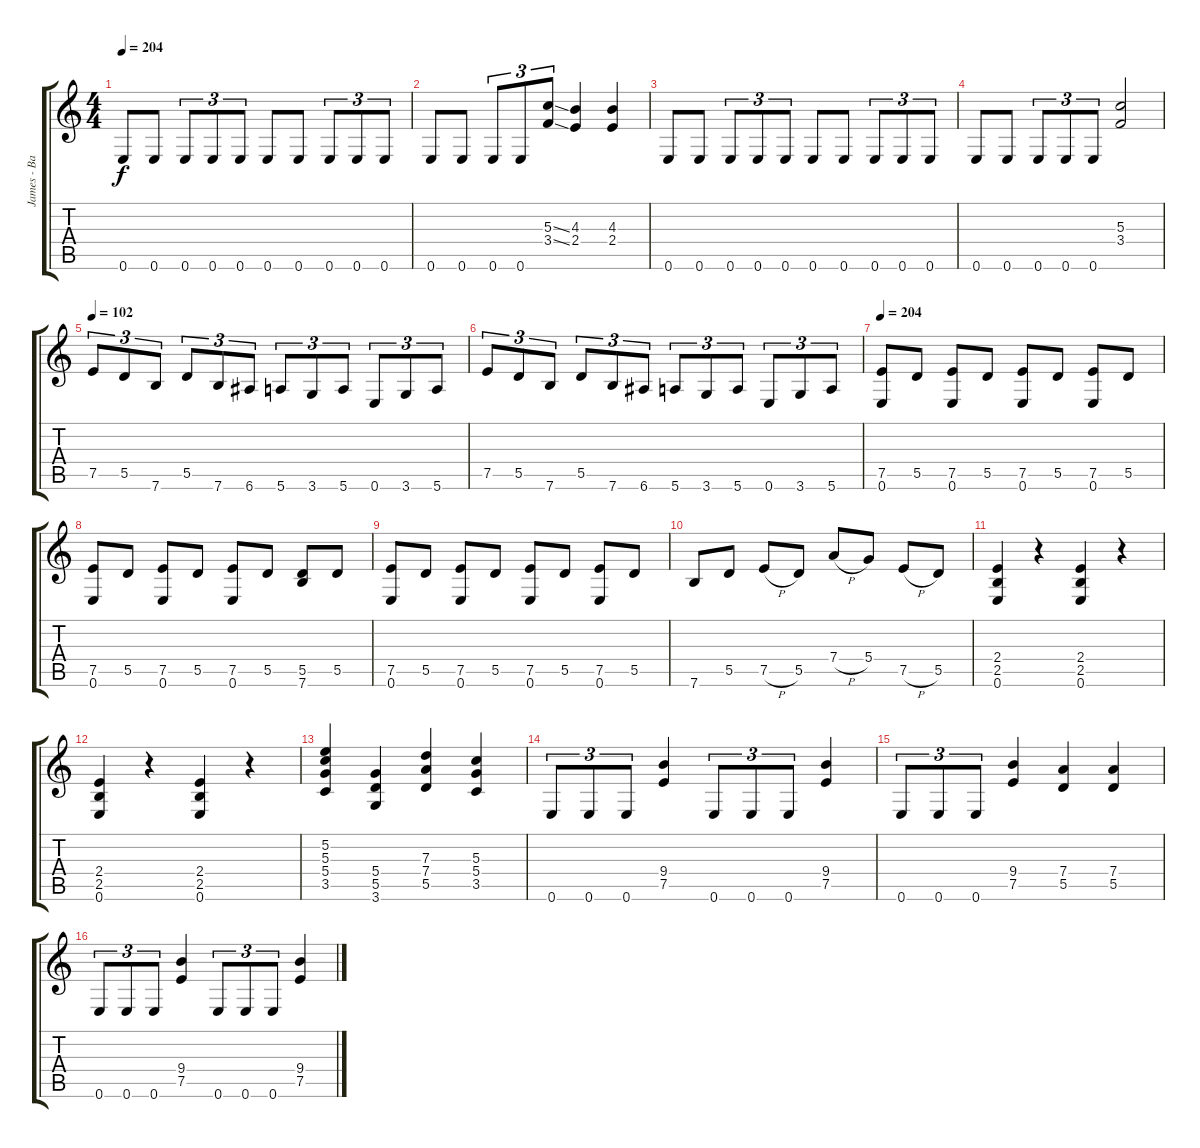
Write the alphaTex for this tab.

\track ("James - Back Guitar" "James - Ba") {instrument overdrivenguitar}
\staff {score tabs}
\tuning (E4 B3 G3 D3 A2 E2) {hide}
\ts (4 4)
\tempo 204
\clef g2
\ks c
0.6.8{dy f} 0.6.8 0.6.8{tu (3 2)} 0.6.8{tu (3 2)} 0.6.8{tu (3 2)} 0.6.8 0.6.8 0.6.8{tu (3 2)} 0.6.8{tu (3 2)} 0.6.8{tu (3 2)} |
0.6.8 0.6.8 0.6.8{tu (3 2)} 0.6.8{tu (3 2)} (5.3{ss} 3.4{ss}).8{tu (3 2)} (4.3 2.4).4 (4.3 2.4).4 |
0.6.8 0.6.8 0.6.8{tu (3 2)} 0.6.8{tu (3 2)} 0.6.8{tu (3 2)} 0.6.8 0.6.8 0.6.8{tu (3 2)} 0.6.8{tu (3 2)} 0.6.8{tu (3 2)} |
0.6.8 0.6.8 0.6.8{tu (3 2)} 0.6.8{tu (3 2)} 0.6.8{tu (3 2)} (5.3 3.4).2 |
\tempo 102
7.5.8{tu (3 2)} 5.5.8{tu (3 2)} 7.6.8{tu (3 2)} 5.5.8{tu (3 2)} 7.6.8{tu (3 2)} 6.6.8{tu (3 2)} 5.6.8{tu (3 2)} 3.6.8{tu (3 2)} 5.6.8{tu (3 2)} 0.6.8{tu (3 2)} 3.6.8{tu (3 2)} 5.6.8{tu (3 2)} |
7.5.8{tu (3 2)} 5.5.8{tu (3 2)} 7.6.8{tu (3 2)} 5.5.8{tu (3 2)} 7.6.8{tu (3 2)} 6.6.8{tu (3 2)} 5.6.8{tu (3 2)} 3.6.8{tu (3 2)} 5.6.8{tu (3 2)} 0.6.8{tu (3 2)} 3.6.8{tu (3 2)} 5.6.8{tu (3 2)} |
\tempo 204
(7.5 0.6).8 5.5.8 (7.5 0.6).8 5.5.8 (7.5 0.6).8 5.5.8 (7.5 0.6).8 5.5.8 |
(7.5 0.6).8 5.5.8 (7.5 0.6).8 5.5.8 (7.5 0.6).8 5.5.8 (5.5 7.6).8 5.5.8 |
(7.5 0.6).8 5.5.8 (7.5 0.6).8 5.5.8 (7.5 0.6).8 5.5.8 (7.5 0.6).8 5.5.8 |
7.6.8 5.5.8 7.5{h}.8 5.5.8 7.4{h}.8 5.4.8 7.5{h}.8 5.5.8 |
(2.4 2.5 0.6).4 r.4 (2.4 2.5 0.6).4 r.4 |
(2.4 2.5 0.6).4 r.4 (2.4 2.5 0.6).4 r.4 |
(5.2 5.3 5.4 3.5).4 (5.4 5.5 3.6).4 (7.3 7.4 5.5).4 (5.3 5.4 3.5).4 |
0.6.8{tu (3 2)} 0.6.8{tu (3 2)} 0.6.8{tu (3 2)} (9.4 7.5).4 0.6.8{tu (3 2)} 0.6.8{tu (3 2)} 0.6.8{tu (3 2)} (9.4 7.5).4 |
0.6.8{tu (3 2)} 0.6.8{tu (3 2)} 0.6.8{tu (3 2)} (9.4 7.5).4 (7.4 5.5).4 (7.4 5.5).4 |
0.6.8{tu (3 2)} 0.6.8{tu (3 2)} 0.6.8{tu (3 2)} (9.4 7.5).4 0.6.8{tu (3 2)} 0.6.8{tu (3 2)} 0.6.8{tu (3 2)} (9.4 7.5).4
